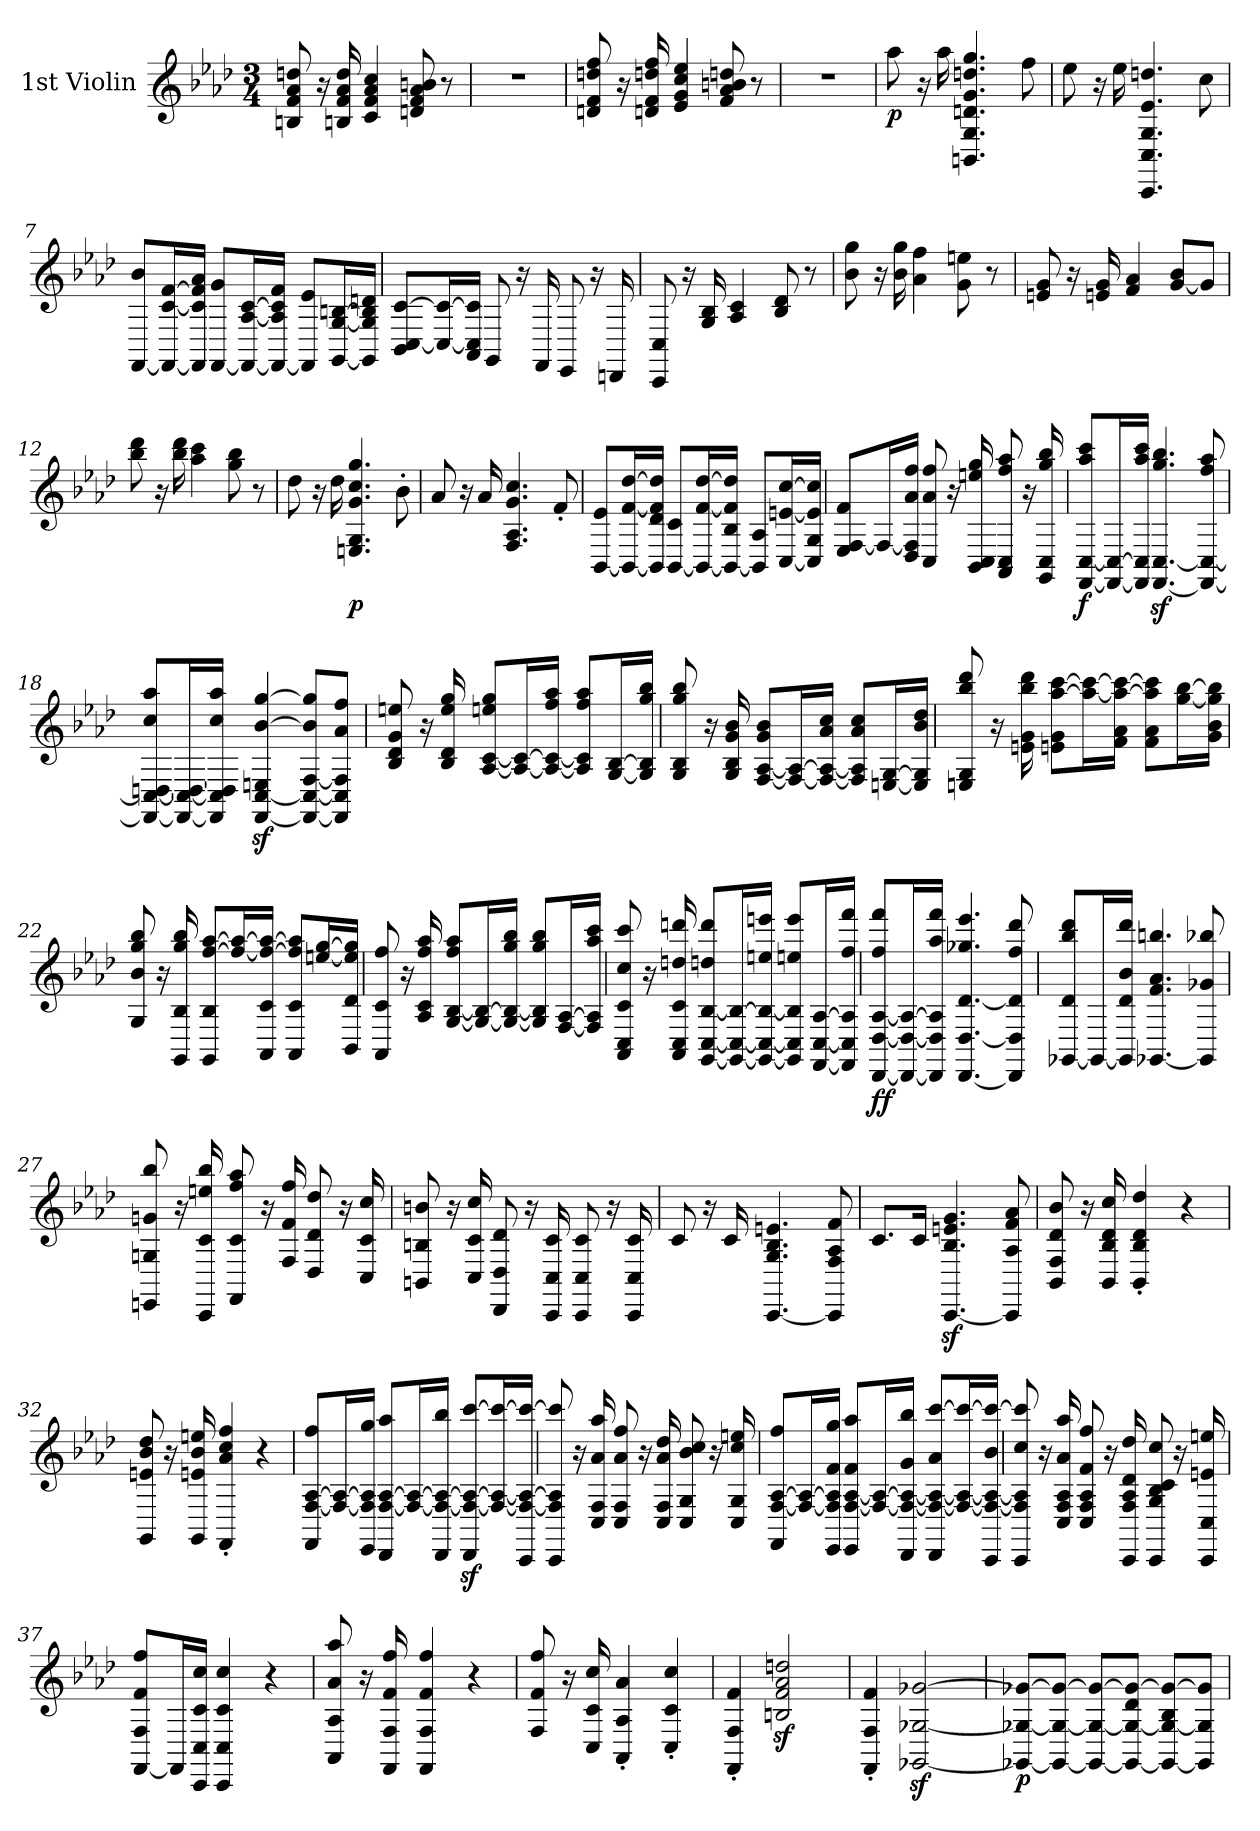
**kern	**dynam
*part1	*part1
*staff1	*staff1
*I"1st Violin	*
*I'Vln	*
*clefG2	*
*k[b-e-a-d-]	*
*M3/4	*
=1	=1
8Bn 8f 8a- 8ddn	.
16r	.
16Bn 16f 16a- 16dd	.
4c 4f 4a- 4cc	.
8dn 8f 8a- 8bn	.
8r	.
=2	=2
2.r	.
=3	=3
8dn 8f 8ddn 8ff	.
16r	.
16dn 16f 16ddn 16ff	.
4e- 4g 4cc 4ee-	.
8f 8a- 8bn 8ddn	.
8r	.
=4	=4
2.r	.
=5	=5
8aa-	p
16r	.
16aa-	.
4.BBn 4.G 4.dn 4.g 4.ddn 4.gg	.
8ff	.
=6	=6
8ee-	.
16r	.
16ee-	.
4.CC 4.C 4.G 4.e- 4.ddn	.
8cc	.
=7	=7
[8FF 8b-L	.
16FF_ [16c [16fL	.
16FF] 16c] 16f] 16a-JJ	.
[8FF 8gL	.
16FF_ [16A- [16cL	.
16FF_ 16A-] 16c] 16fJJ	.
8FF] 8e-L	.
[16GG [16G [16BnL	.
16GG] 16G] 16B] 16dnJJ	.
=8	=8
8BB- [8C [8cL	.
16C_ 16c_L	.
16AA- 16C] 16c]JJ	.
8GG	.
16r	.
16FF	.
8EE-	.
16r	.
16DDn	.
=9	=9
8CC 8C	.
16r	.
16G 16B-	.
4A- 4c	.
8B- 8d-	.
8r	.
=10	=10
8b- 8gg	.
16r	.
16b- 16gg	.
4a- 4ff	.
8g 8een	.
8r	.
=11	=11
8en 8g	.
16r	.
16en 16g	.
4f 4a-	.
[8g 8b-L	.
8gJ]	.
=12	=12
8bb- 8ddd-	.
16r	.
16bb- 16ddd-	.
4aa- 4ccc	.
8gg 8bb-	.
8r	.
=13	=13
8dd-	.
16r	.
16dd-	.
4.En 4.G 4.g 4.cc 4.gg	p
8b-'	.
=14	=14
8a-	.
16r	.
16a-	.
4.F 4.A- 4.g 4.cc	.
8f'	.
=15	=15
[8BB- 8e-L	.
16BB-_ [16f [16dd-L	.
16BB-] 16d- 16f] 16dd-]JJ	.
[8BB- 8cL	.
16BB-_ [16f [16dd-L	.
16BB-_ 16B- 16f] 16dd-]JJ	.
8BB-] 8A-L	.
[16C [16en [16ccL	.
16C] 16G 16e] 16cc]JJ	.
=16	=16
8E- [8F 8fL	.
16FL_	.
16D- 16F] 16a- 16ffJJ	.
8C 8a- 8ff	.
16r	.
16BB- 16C 16een 16gg	.
8AA- 8C 8ff 8aa-	.
16r	.
16GG 16C 16gg 16bb-	.
=17	=17
[8FF [8C 8aa- 8cccL	f
16FF_ 16C_L	.
16FF] 16C] 16aa- 16cccJJ	.
[4.FFz [4.Cz 4.ggz 4.bb-z	.
8FF_ 8C_ 8ff 8aa-	.
=18	=18
8FF_ 8C_ [8Dn 8cc 8aa-L	.
16FF_ 16C_ 16D_L	.
16FF] 16C] 16D] 16cc 16aa-JJ	.
[4FFz [4Cz 4Enz [4b-z [4ggz	.
8FF_ 8C_ [8F 8b-] 8gg]L	.
8FF] 8C] 8F] 8a- 8ffJ	.
=19	=19
8B- 8d- 8g 8een	.
16r	.
16B- 16d- 16ee 16gg	.
[8A- [8c 8een 8ggL	.
16A-_ 16c_L	.
16A-_ 16c_ 16ff 16aa-JJ	.
8A-] 8c] 8ff 8aa-L	.
[16G [16B-L	.
16G] 16B-] 16gg 16bb-JJ	.
=20	=20
8G 8B- 8gg 8bb-	.
16r	.
16G 16B- 16g 16b-	.
[8F [8A- 8g 8b-L	.
16F_ 16A-_L	.
16F_ 16A-_ 16a- 16ccJJ	.
8F] 8A-] 8a- 8ccL	.
[16En [16GL	.
16E] 16G] 16b- 16dd-JJ	.
=21	=21
8En 8G 8bb- 8ddd-	.
16r	.
16en 16g 16bb- 16ddd-	.
8en 8g [8aa- [8cccL	.
16aa-_ 16ccc_L	.
16f 16a- 16aa-_ 16ccc_JJ	.
8f 8a- 8aa-] 8ccc]L	.
[16gg [16bb-L	.
16g 16b- 16gg] 16bb-]JJ	.
=22	=22
8G 8b- 8gg 8bb-	.
16r	.
16GG 16B- 16gg 16bb-	.
8GG 8B- [8ff [8aa-L	.
16ff_ 16aa-_L	.
16AA- 16c 16ff_ 16aa-_JJ	.
8AA- 8c 8ff] 8aa-]L	.
[16een [16ggL	.
16BB- 16d- 16ee] 16gg]JJ	.
=23	=23
8AA- 8c 8ff	.
16r	.
16A- 16c 16ff 16aa-	.
[8G [8B- 8ff 8aa-L	.
16G_ 16B-_L	.
16G_ 16B-_ 16gg 16bb-JJ	.
8G] 8B-] 8gg 8bb-L	.
[16F [16A-L	.
16F] 16A-] 16aa- 16cccJJ	.
=24	=24
8AA- 8C 8c 8cc 8ccc	.
16r	.
16AA- 16C 16c 16ddn 16dddn	.
[8GG [8C [8B- 8ddn 8dddL	.
16GG_ 16C_ 16B-_L	.
16GG_ 16C_ 16B-_ 16een 16eeenJJ	.
8GG] 8C] 8B-] 8een 8eeeL	.
[16FF [16C [16A-L	.
16FF] 16C] 16A-] 16ff 16fffJJ	.
=25	=25
[8DD- [8D- [8A- 8ff 8fffL	ff
16DD-_ 16D-_ 16A-_L	.
16DD-] 16D-] 16A-] 16aa- 16fffJJ	.
[4.DD- [4.D- [4.d- 4.gg-X 4.eee-	.
8DD-] 8D-] 8d-] 8ff 8ddd-	.
=26	=26
[8GG-X 8d- 8bb- 8ddd-L	.
16GG-L_	.
16GG-] 16d- 16b- 16ddd-JJ	.
[4.GG-X 4.f 4.a- 4.bbn	.
8GG-] 8g-X 8bb-X	.
=27	=27
8EEn 8Gn 8gn 8bb-	.
16r	.
16CC 16c 16een 16bb-	.
8FF 8c 8ff 8aa-	.
16r	.
16F 16f 16ff	.
8D- 8d- 8dd-	.
16r	.
16C 16c 16cc	.
=28	=28
8BBn 8Bn 8bn	.
16r	.
16C 16c 16cc	.
8DD- 8D- 8d-	.
16r	.
16CC 16C 16c	.
8CC 8C 8c	.
16r	.
16CC 16C 16c	.
=29	=29
8c	.
16r	.
16c	.
[4.CC 4.G 4.B- 4.en	.
8CC] 8F 8A- 8f	.
=30	=30
8.cL	.
16cJk	.
[4.CCz 4.B-z 4.enz 4.gz	.
8CC] 8A- 8f 8a-	.
=31	=31
8BB- 8F 8d- 8b-	.
16r	.
16BB- 16B- 16d- 16cc	.
4BB-' 4B-' 4d-' 4dd-'	.
4r	.
=32	=32
8GG 8en 8b- 8dd-	.
16r	.
16GG 16en 16b- 16een	.
4FF' 4a-' 4cc' 4ff'	.
4r	.
=33	=33
8FF [8F [8A- 8ffL	.
16F_ 16A-_L	.
16EE- 16F] 16A-] 16ggJJ	.
8DD- [8F [8A- 8aa-L	.
16F_ 16A-_L	.
16DD- 16F_ 16A-_ 16bb-JJ	.
8DD-z 8F_z 8A-_z [8ccczL	.
16F_ 16A-_ 16ccc_L	.
16CC 16F_ 16A-_ 16ccc_JJ	.
=34	=34
8CC 8F] 8A-] 8ccc]	.
16r	.
16C 16F 16a- 16aa-	.
8C 8F 8a- 8ff	.
16r	.
16C 16F 16a- 16dd-	.
8C 8G 8b- 8cc	.
16r	.
16C 16G 16cc 16een	.
=35	=35
8FF [8F [8A- 8ffL	.
16F_ 16A-_L	.
16EE- 16F] 16A-] 16f 16ggJJ	.
8EE- [8F [8A- 8f 8aa-L	.
16F_ 16A-_L	.
16DD- 16F_ 16A-_ 16g 16bb-JJ	.
8DD- 8F_ 8A-_ 8a- [8cccL	.
16F_ 16A-_ 16ccc_L	.
16CC 16F_ 16A-_ 16b- 16ccc_JJ	.
=36	=36
8CC 8F] 8A-] 8cc 8ccc]	.
16r	.
16C 16F 16A- 16a- 16aa-	.
8C 8F 8A- 8f 8ff	.
16r	.
16CC 16F 16A- 16d- 16dd-	.
8CC 8G 8B- 8c 8cc	.
16r	.
16CC 16C 16en 16een	.
=37	=37
[8FF 8F 8f 8ffL	.
16FFL]	.
16CC 16C 16c 16ccJJ	.
4CC 4C 4c 4cc	.
4r	.
=38	=38
8AA- 8A- 8a- 8aa-	.
16r	.
16FF 16F 16f 16ff	.
4FF 4F 4f 4ff	.
4r	.
=39	=39
8F 8f 8ff	.
16r	.
16C 16c 16cc	.
4AA-' 4A-' 4a-'	.
4C' 4c' 4cc'	.
=40	=40
4FF' 4F' 4f'	.
2Bnz 2fz 2a-z 2ddnz	.
=41	=41
4FF' 4F' 4f'	.
[2GG-Xz [2G-Xz [2g-Xz	.
=42	=42
8GG-X_ 8G-X_ 8g-X_L	p
8GG-_ 8G-_ 8g-_J	.
8GG-_ 8G-_ 8g-_L	.
8GG-_ 8G-_ 8d- 8g-_J	.
8GG-_ 8G-_ 8B- 8g-_L	.
8GG-] 8G-] 8g-]J	.
=	=
*-	*-
